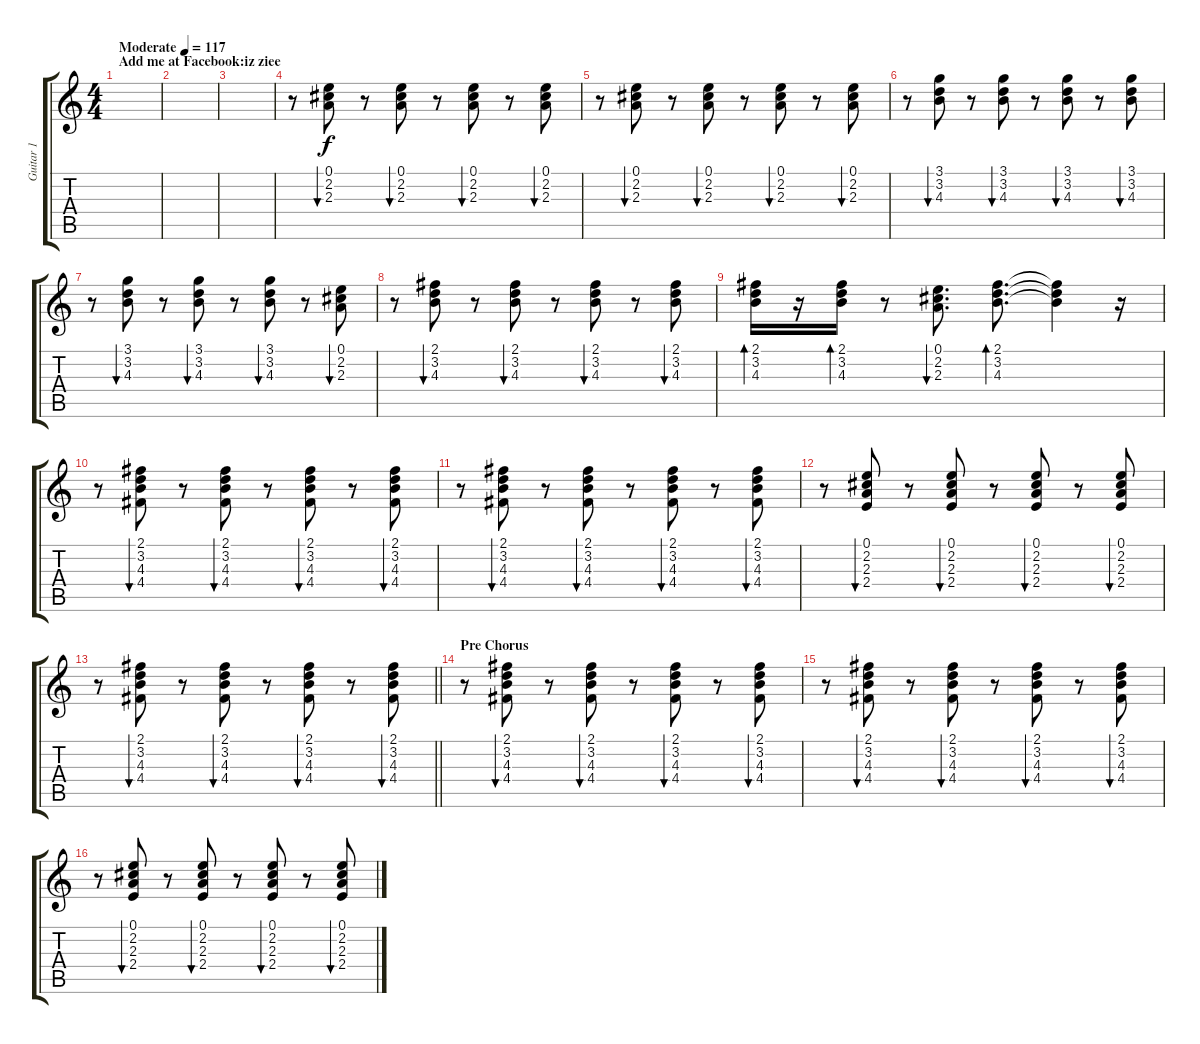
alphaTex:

\track ("Guitar 1" "Guitar 1") {instrument distortionguitar}
\staff {score tabs}
\tuning (E4 B3 G3 D3 A2 E2) {hide}
\ts (4 4)
\section ("" "Add me at Facebook:iz ziee ")
\tempo (117 "Moderate")
\clef g2
\ks c
|
|
|
r.8{balance 6} (0.1 2.2 2.3).8{bu 30} r.8 (0.1 2.2 2.3).8{bu 30} r.8 (0.1 2.2 2.3).8{bu 30} r.8 (0.1 2.2 2.3).8{bu 30} |
r.8 (0.1 2.2 2.3).8{bu 60} r.8 (0.1 2.2 2.3).8{bu 60} r.8 (0.1 2.2 2.3).8{bu 60} r.8 (0.1 2.2 2.3).8{bu 60} |
r.8 (3.1 3.2 4.3).8{bu 60} r.8 (3.1 3.2 4.3).8{bu 30} r.8 (3.1 3.2 4.3).8{bu 30} r.8 (3.1 3.2 4.3).8{bu 30} |
r.8 (3.1 3.2 4.3).8{bu 30} r.8 (3.1 3.2 4.3).8{bu 30} r.8 (3.1 3.2 4.3).8{bu 30} r.8 (0.1 2.2 2.3).8{bu 30} |
r.8 (2.1 3.2 4.3).8{bu 30} r.8 (2.1 3.2 4.3).8{bu 30} r.8 (2.1 3.2 4.3).8{bu 30} r.8 (2.1 3.2 4.3).8{bu 30} |
(2.1 3.2 4.3).16{bd 30} r.16 (2.1 3.2 4.3).16{bd 30} r.8 (0.1 2.2 2.3).8{d bu 30} (2.1 3.2 4.3).8{d bd 30} (2.1{t} 3.2{t} 4.3{t}).4 r.16 |
r.8{volume 8 instrument acousticguitarsteel} (2.1 3.2 4.3 4.4).8{bu 30} r.8 (2.1 3.2 4.3 4.4).8{bu 30} r.8 (2.1 3.2 4.3 4.4).8{bu 30} r.8 (2.1 3.2 4.3 4.4).8{bu 30} |
r.8 (2.1 3.2 4.3 4.4).8{bu 30} r.8 (2.1 3.2 4.3 4.4).8{bu 30} r.8 (2.1 3.2 4.3 4.4).8{bu 30} r.8 (2.1 3.2 4.3 4.4).8{bu 30} |
r.8 (0.1 2.2 2.3 2.4).8{bu 30} r.8 (0.1 2.2 2.3 2.4).8{bu 30} r.8 (0.1 2.2 2.3 2.4).8{bu 30} r.8 (0.1 2.2 2.3 2.4).8{bu 30} |
\barLineRight lightlight
r.8 (2.1 3.2 4.3 4.4).8{bu 30} r.8 (2.1 3.2 4.3 4.4).8{bu 30} r.8 (2.1 3.2 4.3 4.4).8{bu 30} r.8 (2.1 3.2 4.3 4.4).8{bu 30} |
\section ("" "Pre Chorus")
r.8 (2.1 3.2 4.3 4.4).8{bu 30} r.8 (2.1 3.2 4.3 4.4).8{bu 30} r.8 (2.1 3.2 4.3 4.4).8{bu 30} r.8 (2.1 3.2 4.3 4.4).8{bu 30} |
r.8 (2.1 3.2 4.3 4.4).8{bu 30} r.8 (2.1 3.2 4.3 4.4).8{bu 30} r.8 (2.1 3.2 4.3 4.4).8{bu 30} r.8 (2.1 3.2 4.3 4.4).8{bu 30} |
r.8 (0.1 2.2 2.3 2.4).8{bu 30} r.8 (0.1 2.2 2.3 2.4).8{bu 30} r.8 (0.1 2.2 2.3 2.4).8{bu 30} r.8 (0.1 2.2 2.3 2.4).8{bu 30}
